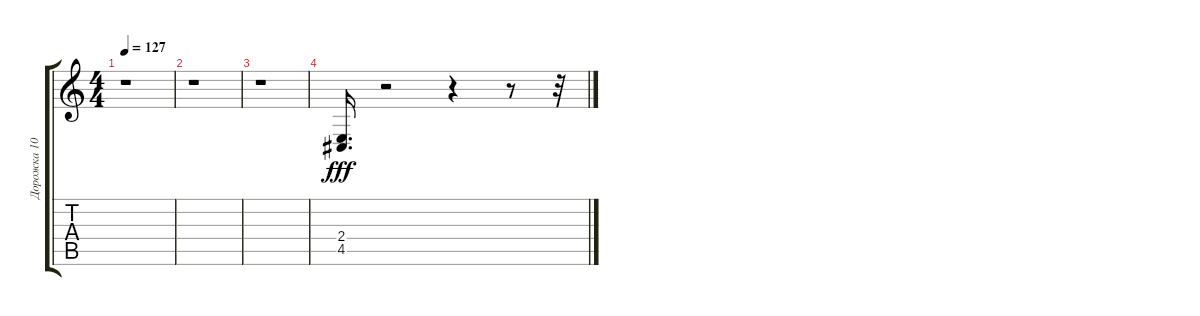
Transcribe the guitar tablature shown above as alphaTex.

\track ("Дорожка 10" "Дорожка 10") {instrument drawbarorgan}
\staff {score tabs}
\tuning (E4 B3 G3 D3 A2 E2) {hide}
\ts (4 4)
\tempo 127
\clef g2
\ks c
r.1{dy fff} |
r.1 |
r.1 |
(2.4 4.5).16{d} r.2 r.4 r.8 r.32
